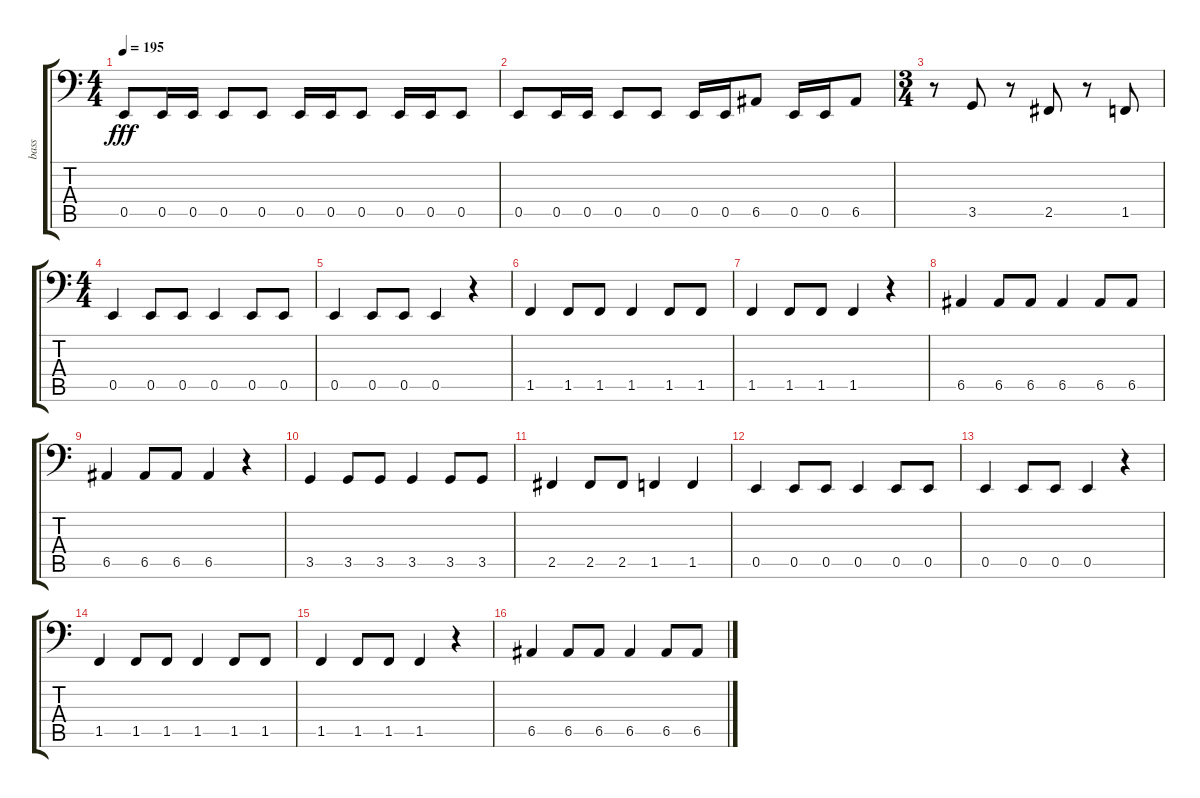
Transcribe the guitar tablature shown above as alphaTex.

\track ("bass" "bass") {instrument electricbassfinger}
\staff {score tabs}
\tuning (C3 G2 D2 A1 E1 B0) {hide}
\ts (4 4)
\tempo 195
\clef f4
\ks c
0.5.8{dy fff} 0.5.16 0.5.16 0.5.8 0.5.8 0.5.16 0.5.16 0.5.8 0.5.16 0.5.16 0.5.8 |
0.5.8 0.5.16 0.5.16 0.5.8 0.5.8 0.5.16 0.5.16 6.5.8 0.5.16 0.5.16 6.5.8 |
\ts (3 4)
r.8 3.5.8 r.8 2.5.8 r.8 1.5.8 |
\ts (4 4)
0.5.4 0.5.8 0.5.8 0.5.4 0.5.8 0.5.8 |
0.5.4 0.5.8 0.5.8 0.5.4 r.4 |
1.5.4 1.5.8 1.5.8 1.5.4 1.5.8 1.5.8 |
1.5.4 1.5.8 1.5.8 1.5.4 r.4 |
6.5.4 6.5.8 6.5.8 6.5.4 6.5.8 6.5.8 |
6.5.4 6.5.8 6.5.8 6.5.4 r.4 |
3.5.4 3.5.8 3.5.8 3.5.4 3.5.8 3.5.8 |
2.5.4 2.5.8 2.5.8 1.5.4 1.5.4 |
0.5.4 0.5.8 0.5.8 0.5.4 0.5.8 0.5.8 |
0.5.4 0.5.8 0.5.8 0.5.4 r.4 |
1.5.4 1.5.8 1.5.8 1.5.4 1.5.8 1.5.8 |
1.5.4 1.5.8 1.5.8 1.5.4 r.4 |
6.5.4 6.5.8 6.5.8 6.5.4 6.5.8 6.5.8
